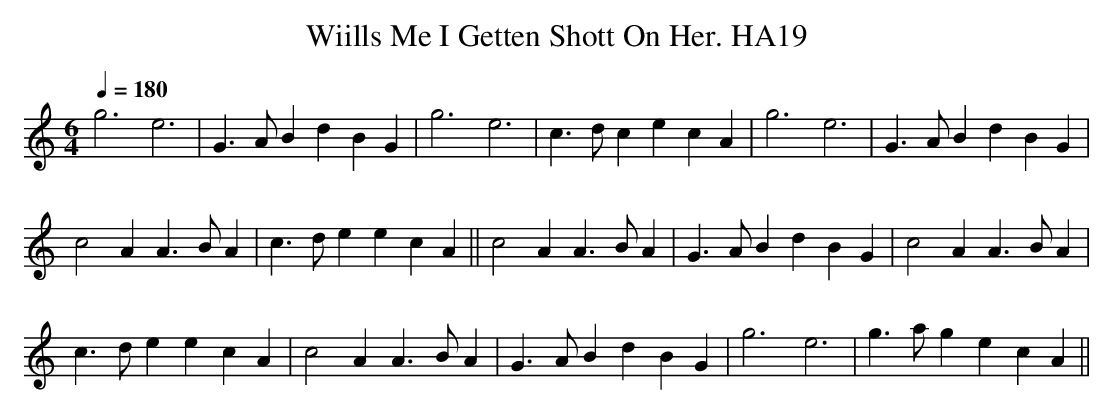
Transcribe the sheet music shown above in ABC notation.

X:1
T:Wiills Me I Getten Shott On Her. HA19
M:6/4
L:1/4
Q:180
K:A Minor
g3e3|G>ABdBG|g3e3|c>dcecA|g3e3|G>ABdBG|!
c2AA>BA|c>deecA||c2AA>BA|G>ABdBG|c2AA>BA|!
c>deecA|c2AA>BA|G>ABdBG|g3e3|g>agecA||
